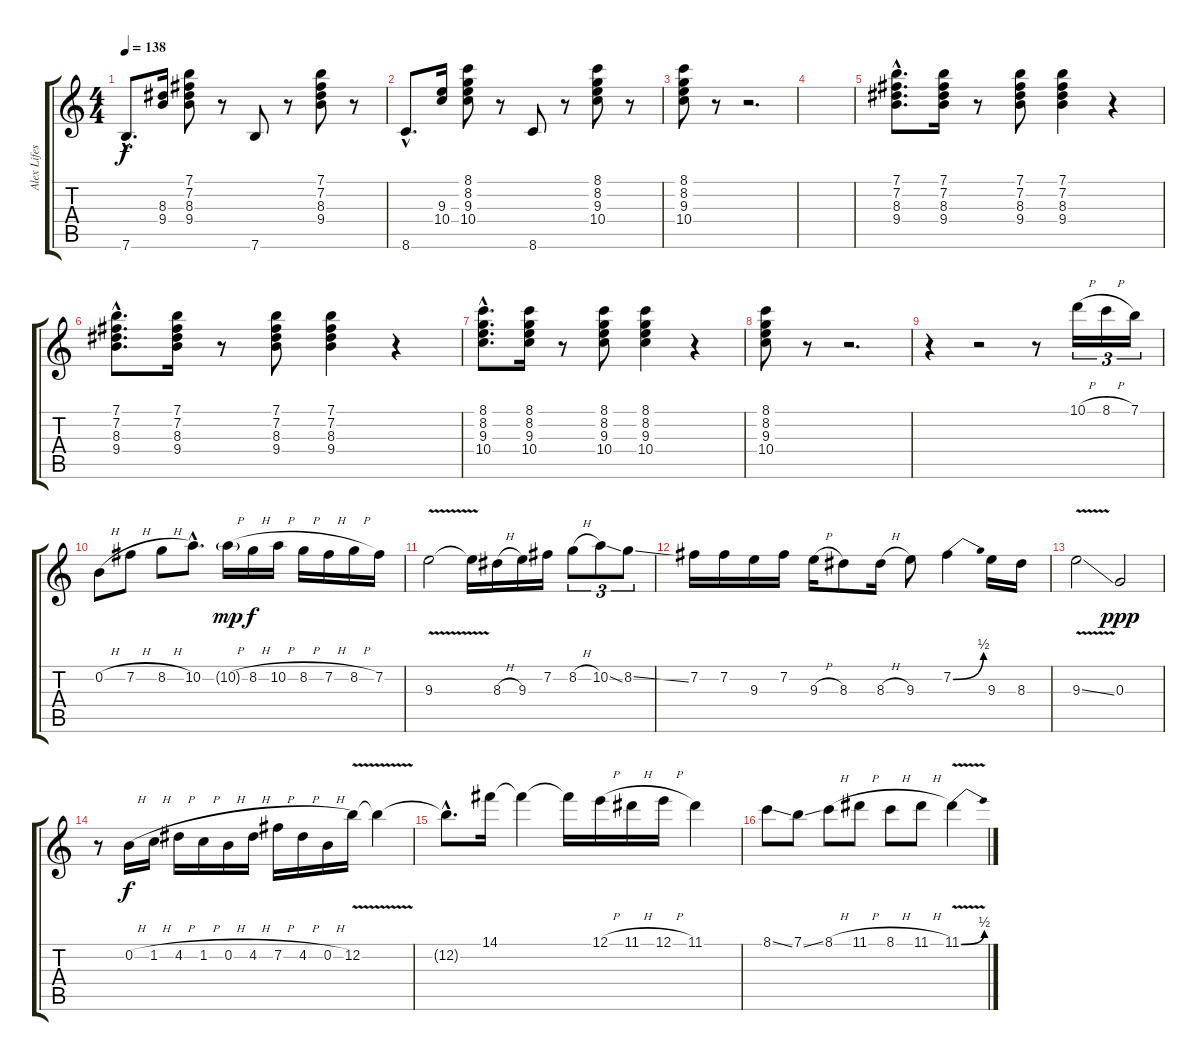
\track ("Alex Lifeson, Guitarra" "Alex Lifes") {instrument distortionguitar}
\staff {score tabs}
\tuning (E4 B3 G3 D3 A2 E2) {hide}
\ts (4 4)
\tempo 138
\clef g2
\ks c
7.6{hac}.8{d dy f} (8.3 9.4).16 (7.1 7.2 8.3 9.4).8 r.8 7.6.8 r.8 (7.1 7.2 8.3 9.4).8 r.8 |
8.6{hac}.8{d} (9.3 10.4).16 (8.1 8.2 9.3 10.4).8 r.8 8.6.8 r.8 (8.1 8.2 9.3 10.4).8 r.8 |
(8.1 8.2 9.3 10.4).8 r.8 r.2{d} |
|
(7.1{hac} 7.2{hac} 8.3{hac} 9.4{hac}).8{d} (7.1 7.2 8.3 9.4).16 r.8 (7.1 7.2 8.3 9.4).8 (7.1 7.2 8.3 9.4).4 r.4 |
(7.1{hac} 7.2{hac} 8.3{hac} 9.4{hac}).8{d} (7.1 7.2 8.3 9.4).16 r.8 (7.1 7.2 8.3 9.4).8 (7.1 7.2 8.3 9.4).4 r.4 |
(8.1{hac} 8.2{hac} 9.3{hac} 10.4{hac}).8{d} (8.1 8.2 9.3 10.4).16 r.8 (8.1 8.2 9.3 10.4).8 (8.1 8.2 9.3 10.4).4 r.4 |
(8.1 8.2 9.3 10.4).8 r.8 r.2{d} |
r.4 r.2 r.8 10.1{h}.16{tu (3 2)} 8.1{h}.16{tu (3 2)} 7.1.16{tu (3 2)} |
0.2{h}.8 7.2{h}.8 8.2{h}.8 10.2{hac}.8{d} 10.2{h g}.16{dy mp} 8.2{h}.16{dy f} 10.2{h}.16 8.2{h}.16 7.2{h}.16 8.2{h}.16 7.2.16 |
9.3{v}.2 9.3{t}.16 8.3{h}.16 9.3.16 7.2.16 8.2{h}.8{tu (3 2)} 10.2{ss}.8{tu (3 2)} 8.2{ss}.8{tu (3 2)} |
7.2.16 7.2.16 9.3.16 7.2.16 9.3{h}.16 8.3.8 8.3{h}.16 9.3.8 7.2{be (bend 0 0 60 2)}.4 9.3.16 8.3.16 |
9.3{v ss}.2 0.3.2{dy ppp} |
r.8 0.2{h}.16{dy f} 1.2{h}.16 4.2{h}.16 1.2{h}.16 0.2{h}.16 4.2{h}.16 7.2{h}.16 4.2{h}.16 0.2{h}.16 12.2{v}.16 12.2{t}.4 |
12.2{hac t}.8{d} 14.1.16 14.1{t}.4 14.1{t}.16 12.1{h}.16 11.1{h}.16 12.1{h}.16 11.1.4 |
8.1{ss}.8 7.1{ss}.8 8.1{h}.8 11.1{h}.8 8.1{h}.8 11.1{h}.8 11.1{be (bend 0 0 60 2) v}.4
